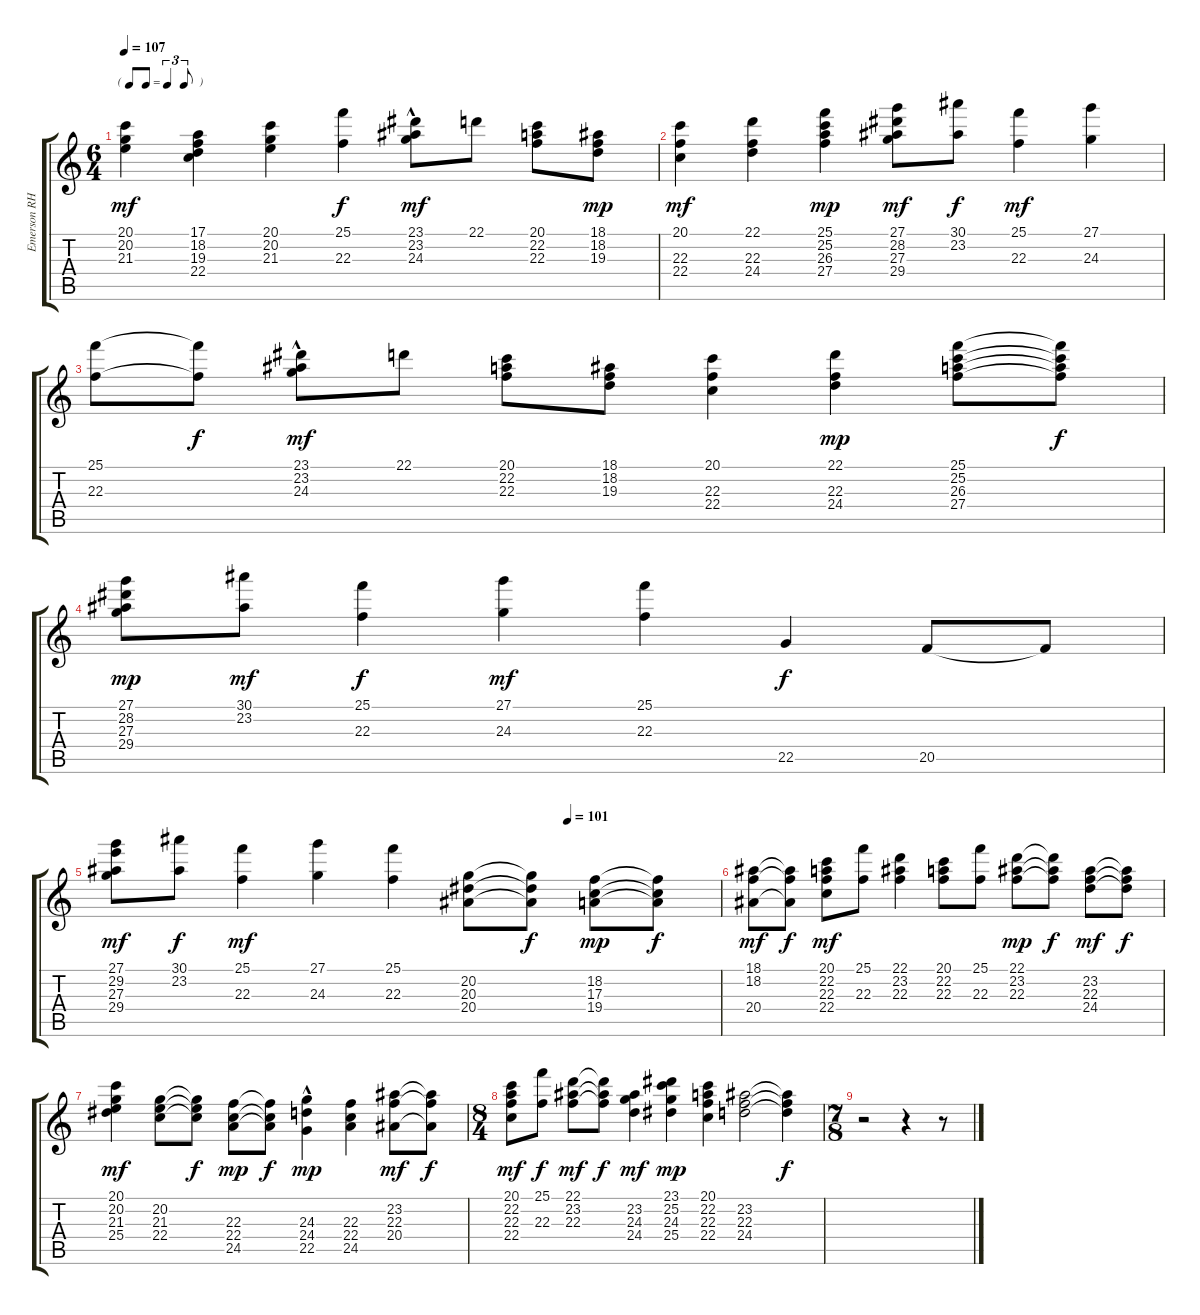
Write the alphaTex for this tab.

\track ("Emerson RH" "Emerson RH") {instrument rockorgan}
\staff {score tabs}
\tuning (E4 B3 G3 D3 A2 E2) {hide}
\ts (6 4)
\tf triplet8th
\tempo 107
\clef g2
\ks c
(20.1 20.2 21.3).4{dy mf} (17.1 18.2 19.3 22.4).4 (20.1 20.2 21.3).4 (25.1 22.3).4{dy f} (23.1{hac} 23.2 24.3).8{dy mf} 22.1.8 (20.1 22.2 22.3).8 (18.1 18.2 19.3).8{dy mp} |
(20.1 22.3 22.4).4{dy mf} (22.1 22.3 24.4).4 (25.1 25.2 26.3 27.4).4{dy mp} (27.1 28.2 27.3 29.4).8{dy mf} (30.1 23.2).8{dy f} (25.1 22.3).4{dy mf} (27.1 24.3).4 |
(25.1 22.3).8 (25.1{t} 22.3{t}).8{dy f} (23.1 23.2{hac} 24.3{hac}).8{dy mf} 22.1.8 (20.1 22.2 22.3).8 (18.1 18.2 19.3).8 (20.1 22.3 22.4).4 (22.1 22.3 24.4).4{dy mp} (25.1 25.2 26.3 27.4).8 (25.1{t} 25.2{t} 26.3{t} 27.4{t}).8{dy f} |
(27.1 28.2 27.3 29.4).8{dy mp} (30.1 23.2).8{dy mf} (25.1 22.3).4{dy f} (27.1 24.3).4{dy mf} (25.1 22.3).4 22.5.4{dy f} 20.5.8 20.5{t}.8 |
\tempo (101 0.75)
(27.1 29.2 27.3 29.4).8{dy mf} (30.1 23.2).8{dy f} (25.1 22.3).4{dy mf} (27.1 24.3).4 (25.1 22.3).4 (20.2 20.3 20.4).8 (20.2{t} 20.3{t} 20.4{t}).8{dy f} (18.2 17.3 19.4).8{dy mp} (18.2{t} 17.3{t} 19.4{t}).8{dy f} |
(18.1 18.2 20.4).8{dy mf} (18.1{t} 18.2{t} 20.4{t}).8{dy f} (20.1 22.2 22.3 22.4).8{dy mf} (25.1 22.3).8 (22.1 23.2 22.3).4 (20.1 22.2 22.3).8 (25.1 22.3).8 (22.1 23.2 22.3).8{dy mp} (22.1{t} 23.2{t} 22.3{t}).8{dy f} (23.2 22.3 24.4).8{dy mf} (23.2{t} 22.3{t} 24.4{t}).8{dy f} |
(20.1 20.2 21.3 25.4).4{dy mf} (20.2 21.3 22.4).8 (20.2{t} 21.3{t} 22.4{t}).8{dy f} (22.3 22.4 24.5).8{dy mp} (22.3{t} 22.4{t} 24.5{t}).8{dy f} (24.3{hac} 24.4 22.5{hac}).4{dy mp} (22.3 22.4 24.5).4 (23.2 22.3 20.4).8{dy mf} (23.2{t} 22.3{t} 20.4{t}).8{dy f} |
\ts (8 4)
(20.1 22.2 22.3 22.4).8{dy mf} (25.1 22.3).8{dy f} (22.1 23.2 22.3).8{dy mf} (22.1{t} 23.2{t} 22.3{t}).8{dy f} (23.2 24.3 24.4).4{dy mf} (23.1 25.2 24.3 25.4).4{dy mp} (20.1 22.2 22.3 22.4).4 (23.2 22.3 24.4).2 (23.2{t} 22.3{t} 24.4{t}).4{dy f} |
\ts (7 8)
r.2 r.4 r.8
